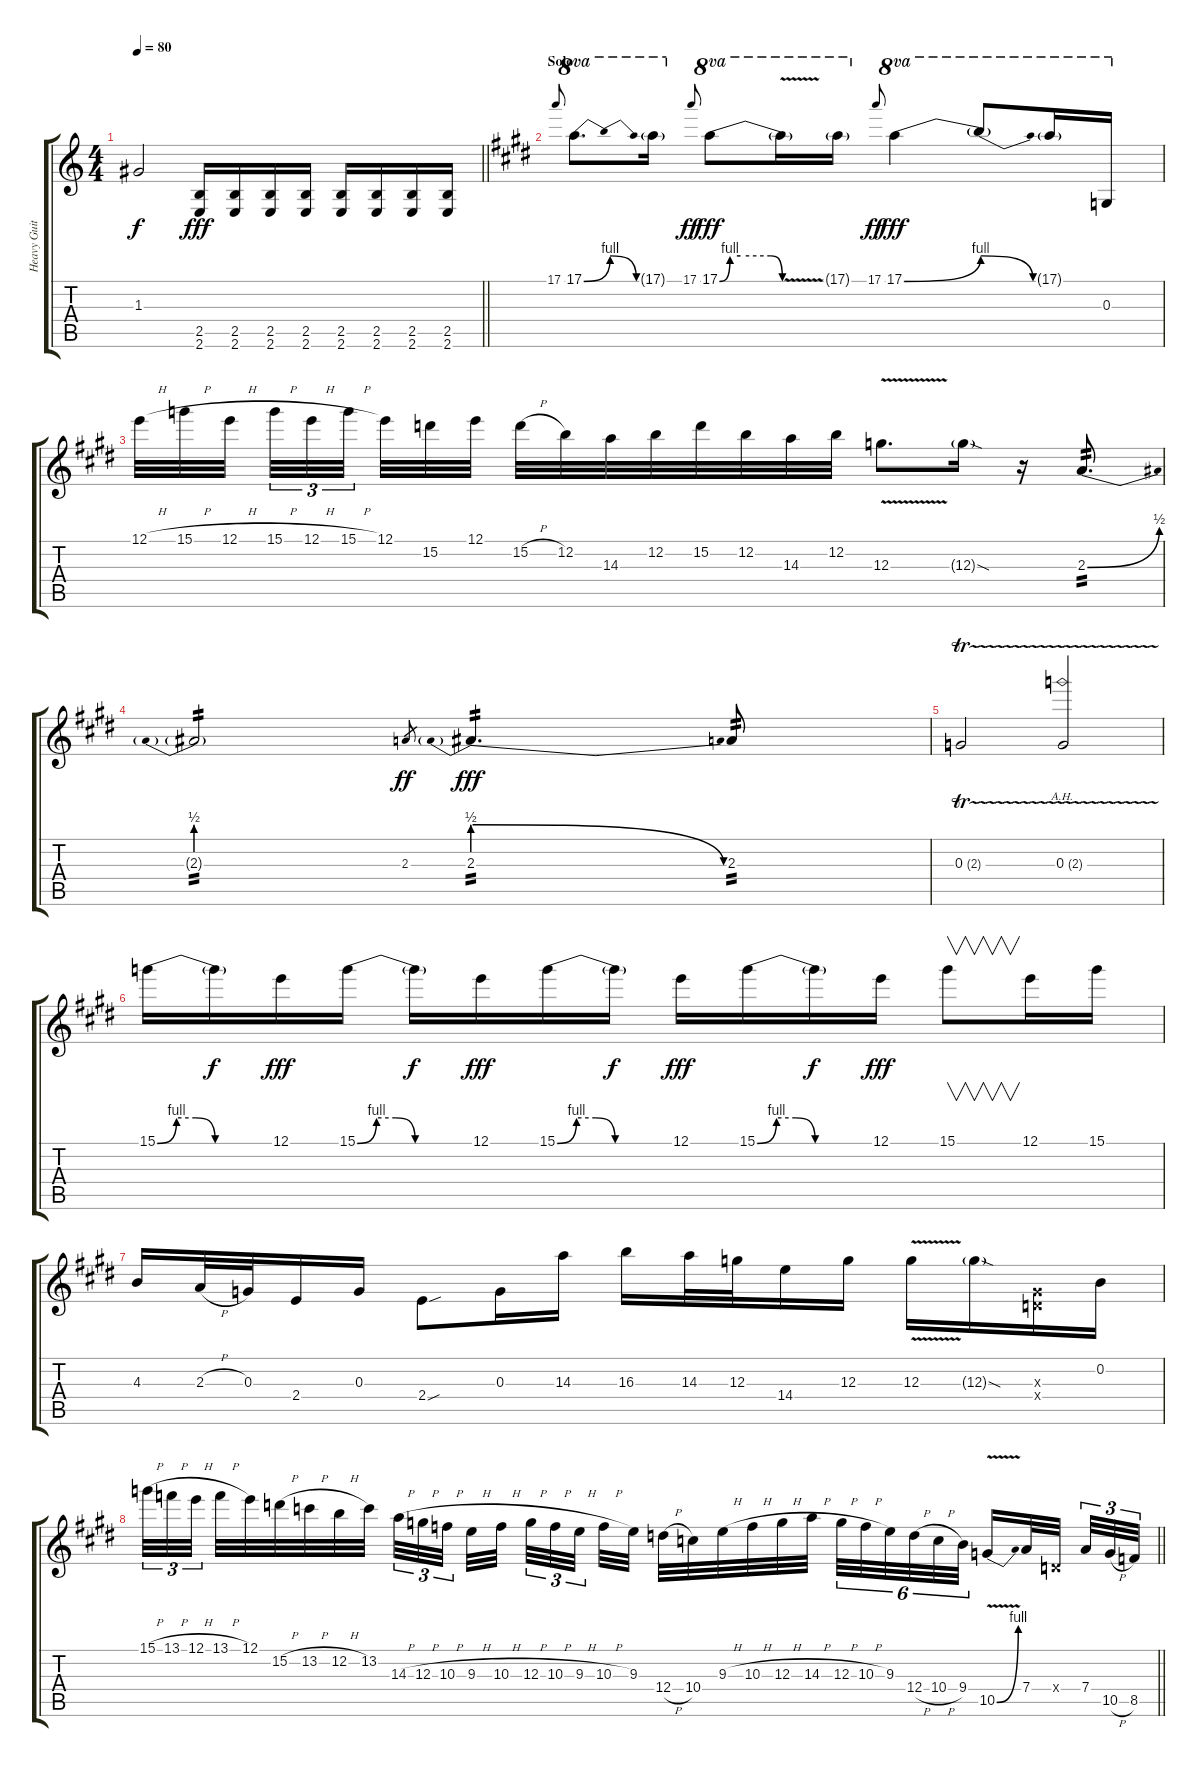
\track ("Heavy Guitar II" "Heavy Guit") {instrument overdrivenguitar}
\staff {score tabs}
\tuning (E4 B3 G3 D3 A2 D2) {hide}
\ts (4 4)
\tempo 80
\clef g2
\barLineRight lightlight
\ks c
1.3.2{dy f} (2.5 2.6).16{dy fff} (2.5 2.6).16 (2.5 2.6).16 (2.5 2.6).16 (2.5 2.6).16 (2.5 2.6).16 (2.5 2.6).16 (2.5 2.6).16 |
\section ("" "Solo")
\ks e
17.1.8{gr onbeat} 17.1{be (bendrelease 0 0 10 4 45 4 60 0)}.8{d ot 8va} 17.1{g}.16{ot 8va} 17.1.8{gr onbeat dy ff} 17.1{be (custom 0 0 10 4 20 4 49 4 60 0)}.8{ot 8va dy fff} 17.1{v t}.16{ot 8va} 17.1{g}.16{ot 8va} 17.1.8{gr onbeat dy ff} 17.1{be (bend 0 0 60 4)}.4{ot 8va dy fff} 17.1{be (release 0 4 60 0) t}.8{ot 8va} 17.1{g}.16{ot 8va} 0.3.16{ot 8va} |
12.1{h}.32 15.1{h}.32 12.1{h}.32{beam splitsecondary} 15.1{h}.32{tu (3 2)} 12.1{h}.32{tu (3 2)} 15.1{h}.32{tu (3 2) beam splitsecondary} 12.1.32 15.2.32 12.1.32 15.2{h}.32 12.2.32 14.3.32 12.2.32 15.2.32 12.2.32 14.3.32 12.2.32 12.3{v}.8{d} 12.3{sod g}.16 r.16 2.3{be (bend 0 0 60 2)}.8{d tp 2} |
2.3{be (prebend 0 2 60 2) g}.2{tp 2} 2.3.8{gr dy ff} 2.3{be (prebendrelease 0 2 60 0)}.4{d tp 2 dy fff} 2.3.8{tp 2} |
0.3{tr (2 32)}.2 0.3{ah 5 tr (2 32)}.2 |
15.1{be (custom 0 0 10 4 20 4 30 0 60 0)}.16 15.1{t}.16{dy f} 12.1.16{dy fff} 15.1{be (custom 0 0 10 4 20 4 30 0 60 0)}.16 15.1{t}.16{dy f} 12.1.16{dy fff} 15.1{be (custom 0 0 10 4 20 4 30 0 60 0)}.16 15.1{t}.16{dy f} 12.1.16{dy fff} 15.1{be (custom 0 0 10 4 20 4 30 0 60 0)}.16 15.1{t}.16{dy f} 12.1.16{dy fff} 15.1.8{v} 12.1.16 15.1.16 |
4.3.16 2.3{h}.32 0.3.32 2.4.16 0.3.16 2.4{sou}.8 0.3.16 14.3.16 16.3.16 14.3.32 12.3.32 14.4.16 12.3.16 12.3{v}.16 12.3{sod g}.16 (0.3{x} 0.4{x}).16 0.2.16 |
\barLineRight lightlight
15.1{h}.32{tu (3 2)} 13.1{h}.32{tu (3 2)} 12.1{h}.32{tu (3 2) beam splitsecondary} 13.1{h}.32 12.1.32 15.2{h}.32 13.2{h}.32 12.2{h}.32 13.2.32 14.3{h}.32{tu (3 2)} 12.3{h}.32{tu (3 2)} 10.3{h}.32{tu (3 2) beam splitsecondary} 9.3{h}.32 10.3{h}.32{beam splitsecondary} 12.3{h}.32{tu (3 2)} 10.3{h}.32{tu (3 2)} 9.3{h}.32{tu (3 2) beam splitsecondary} 10.3{h}.32 9.3.32 12.4{h}.32 10.4.32 9.3{h}.32 10.3{h}.32 12.3{h}.32 14.3{h}.32{beam splitsecondary} 12.3{h}.32{tu (6 4)} 10.3{h}.32{tu (6 4)} 9.3.32{tu (6 4)} 12.4{h}.32{tu (6 4)} 10.4{h}.32{tu (6 4)} 9.4.32{tu (6 4) beam splitsecondary} 10.5{be (bend 0 0 60 4) v}.16 7.4.32 0.4{x}.32{beam splitsecondary} 7.4.32{tu (3 2)} 10.5{h}.32{tu (3 2)} 8.5.32{tu (3 2)}
